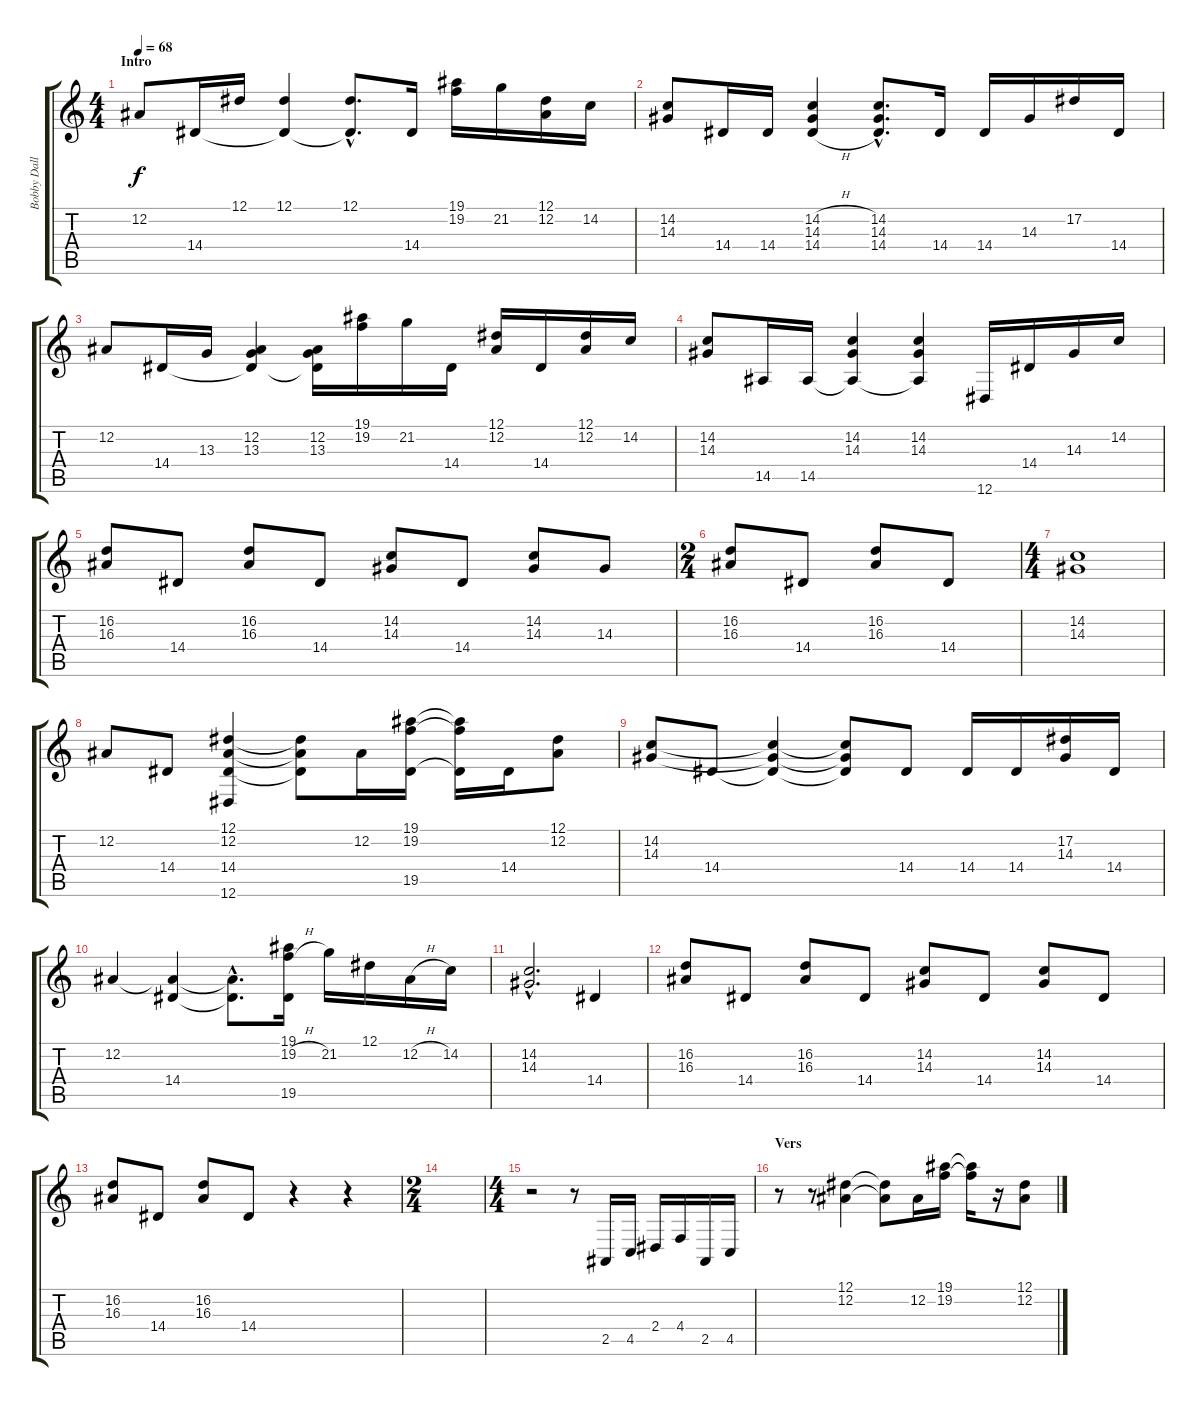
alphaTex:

\track ("Bobby Dall - Right Hand" "Bobby Dall") {instrument acousticgrandpiano}
\staff {score tabs}
\tuning (Eb4 Bb3 Gb3 Db3 Ab2 Eb2) {hide}
\ts (4 4)
\section ("" "Intro")
\tempo 68
\clef g2
\ks c
12.2.8{dy f instrument acousticgrandpiano} 14.4.16 12.1.16 (12.1 14.4{t}).4 (12.1{hac} 14.4{t}).8{d} 14.4.16 (19.1 19.2).16 21.2.16 (12.1 12.2).16 14.2.16 |
(14.2 14.3).8 14.4.16 14.4.16 (14.2{h} 14.3{h} 14.4{h}).4 (14.2{hac} 14.3{hac} 14.4{hac}).8{d} 14.4.16 14.4.16 14.3.16 17.2.16 14.4.16 |
12.2.8 14.4.16 13.3.16 (12.2 13.3 14.4{t}).4 (12.2 13.3 14.4{t}).16 (19.1 19.2).16 21.2.16 14.4.16 (12.1 12.2).16 14.4.16 (12.1 12.2).16 14.2.16 |
(14.2 14.3).8 14.5.16 14.5.16 (14.2 14.3 14.5{t}).4 (14.2 14.3 14.5{t}).4 12.6.16 14.4.16 14.3.16 14.2.16 |
(16.2 16.3).8 14.4.8 (16.2 16.3).8 14.4.8 (14.2 14.3).8 14.4.8 (14.2 14.3).8 14.3.8 |
\ts (2 4)
(16.2 16.3).8 14.4.8 (16.2 16.3).8 14.4.8 |
\ts (4 4)
(14.2 14.3).1 |
12.2.8 14.4.8 (12.1 12.2 14.4 12.6).4 (12.1{t} 12.2{t} 14.4{t}).8 12.2.16 (19.1 19.2 19.5).16 (19.1{t} 19.2{t} 19.5{t}).16 14.4.16 (12.1 12.2).8 |
(14.2 14.3).8 14.4.8 (14.2{t} 14.3{t} 14.4{t}).4 (14.2{t} 14.3{t} 14.4{t}).8 14.4.8 14.4.16 14.4.16 (17.2 14.3).16 14.4.16 |
12.2.4 (12.2{t} 14.4).4 (12.2{hac t} 14.4{hac t}).8{d} (19.1 19.2{h} 19.5).16 21.2.16 12.1.16 12.2{h}.16 14.2.16 |
(14.2{hac} 14.3{hac}).2{d} 14.4.4 |
(16.2 16.3).8 14.4.8 (16.2 16.3).8 14.4.8 (14.2 14.3).8 14.4.8 (14.2 14.3).8 14.4.8 |
(16.2 16.3).8 14.4.8 (16.2 16.3).8 14.4.8 r.4 r.4 |
\ts (2 4)
|
\ts (4 4)
r.2 r.8 2.5.16 4.5.16 2.4.16 4.4.16 2.5.16 4.5.16 |
\section ("" "Vers")
r.8 r.8 (12.1 12.2).4 (12.1{t} 12.2{t}).8 12.2.16 (19.1 19.2).16 (19.1{t} 19.2{t}).16 r.16 (12.1 12.2).8
